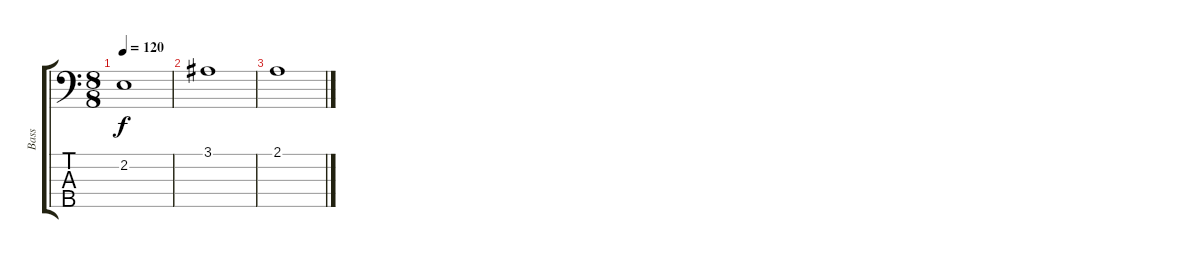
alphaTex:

\track ("Bass" "Bass") {instrument electricbassfinger}
\staff {score tabs}
\tuning (G2 D2 A1 E1 B0) {hide}
\ts (8 8)
\tempo 120
\clef f4
\ks c
2.2{t}.1{dy f} |
3.1.1 |
2.1.1
